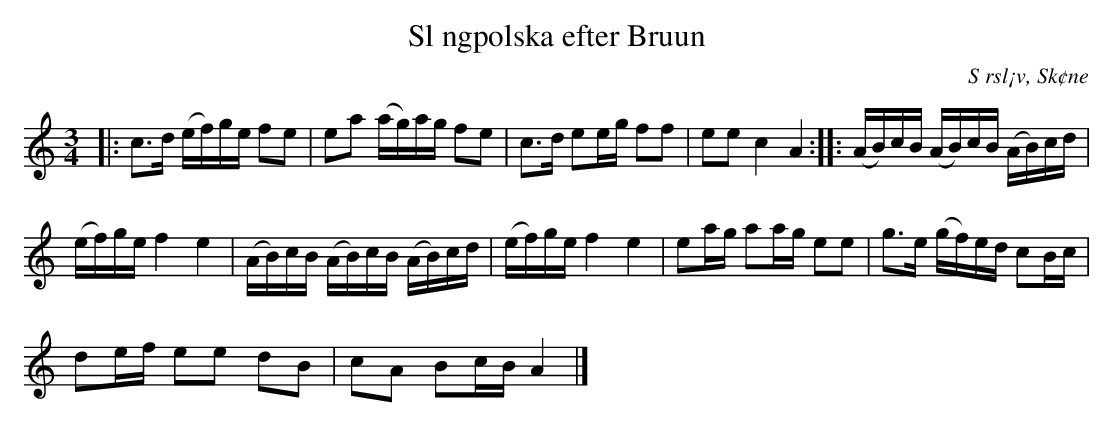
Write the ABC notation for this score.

X:1
T:Sl ngpolska efter Bruun
O:S rsl¡v, Sk¢ne
M:3/4
L:1/16
K:C
|:  c2>d2 (ef)ge f2e2 | e2a2 (ag)ag f2e2 | c2>d2 e2eg f2f2 | e2e2 c4 A4 ::$ (AB)cB (AB)cB (AB)cd | %5
 (ef)ge f4 e4 | (AB)cB (AB)cB (AB)cd | (ef)ge f4 e4 |$ e2ag a2ag e2e2 | g2>e2 (gf)ed c2Bc | %10
 d2ef e2e2 d2B2 | c2A2 B2cB A4 |] %12 :|
